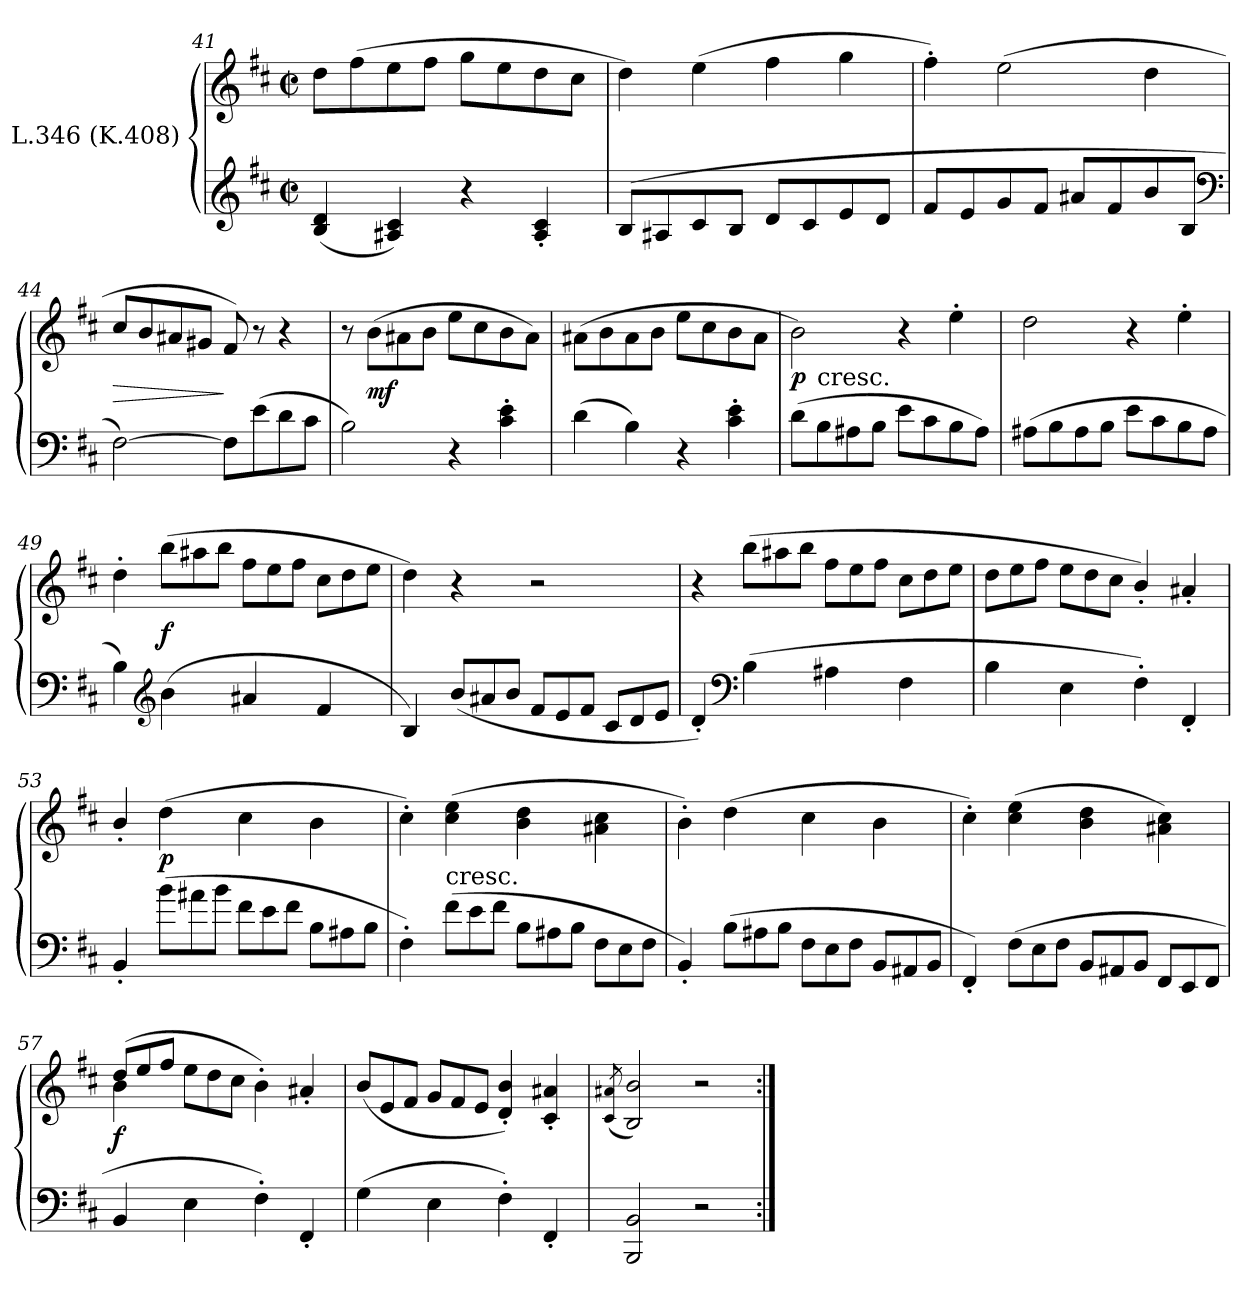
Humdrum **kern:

**kern	**kern	**dynam
*part1	*part1	*part1
*staff2	*staff1	*staff1/2
*I"L.346 (K.408)	*	*
*clefG2	*clefG2	*
*k[f#c#]	*k[f#c#]	*
*b:	*b:	*
*M2/2	*M2/2	*
*met(c|)	*met(c|)	*
=41	=41	=41
(4B 4d	8ddL	.
.	(8ff#	.
4A#X 4c#)	8ee	.
.	8ff#J	.
4r	8ggL	.
.	8ee	.
4A#' 4c#'	8dd	.
.	8cc#J	.
!!LO:LB:g=z
=42	=42	=42
(<8BL	4dd)	.
8A#X	.	.
8c#	(4ee	.
8BJ	.	.
8dL	4ff#	.
8c#	.	.
8e	4gg	.
8dJ	.	.
=43	=43	=43
8f#L	4ff#')	.
8e	.	.
8g	(2ee	.
8f#J	.	.
8a#XL	.	.
8f#	.	.
8b	4dd	.
8BJ	.	.
*clefF4	*	*
=44	=44	=44
[2F#)	8cc#L	>
.	8b	.
.	8a#X	.
.	8g#XJ	.
8F#L]	8f#)	]
(8e	8r	.
8d	4r	.
8c#J	.	.
=45	=45	=45
2B)	8r	.
.	(8b\L	mf
.	8a#X\	.
.	8b\J	.
4r	8eeL	.
.	8cc#	.
4c#' 4e'	8b	.
.	8a#J)	.
!!LO:LB:g=z
=46	=46	=46
(4d	(8a#X\L	.
.	8b\	.
4B)	8a#\	.
.	8b\J	.
4r	8eeL	.
.	8cc#	.
4c#' 4e'	8b	.
.	8a#J	.
=47	=47	=47
*	*^	*
(8dL	2b)	8ryy	p
!	!	!LO:TX:c:t=cresc.	!
8B	.	2..ryy	.
8A#X	.	.	.
8BJ	.	.	.
8eL	4r	.	.
8c#	.	.	.
8B	4ee'	.	.
8A#J)	.	.	.
*	*v	*v	*
=48	=48	=48
(8A#XL	2dd	.
8B	.	.
8A#	.	.
8BJ	.	.
8eL	4r	.
8c#	.	.
8B	4ee'	.
8A#J	.	.
=49	=49	=49
4B)	4dd'	.
*clefG2	*	*
*	*Xtuplet	*
(<4b	(12bbL	f
.	12aa#X	.
.	12bbJ	.
4a#X	12ff#L	.
.	12ee	.
.	12ff#J	.
4f#	12cc#L	.
.	12dd	.
.	12eeJ	.
!!LO:LB:g=z
=50	=50	=50
4B)	4dd)	.
*Xtuplet	*	*
(12bL	4r	.
12a#X	.	.
12bJ	.	.
12f#L	2r	.
12e	.	.
12f#J	.	.
12c#L	.	.
12d	.	.
12eJ	.	.
=51	=51	=51
4d')	4r	.
*clefF4	*	*
(4B	(12bbL	.
.	12aa#X	.
.	12bbJ	.
4A#X	12ff#L	.
.	12ee	.
.	12ff#J	.
4F#	12cc#L	.
.	12dd	.
.	12eeJ	.
=52	=52	=52
4B	12ddL	.
.	12ee	.
.	12ff#J	.
4E	12eeL	.
.	12dd	.
.	12cc#J	.
4F#')	4b'/)	.
4FF#'	4a#X'	.
!!LO:LB:g=z
=53	=53	=53
4BB'	4b'/	.
(12bL	(4dd	p
12a#X	.	.
12bJ	.	.
12f#L	4cc#	.
12e	.	.
12f#J	.	.
12BL	4b	.
12A#X	.	.
12BJ	.	.
=54	=54	=54
4F#')	4cc#')	.
!	!LO:TX:c:t=cresc.	!
(12f#L	(4cc# 4ee	.
12e	.	.
12f#J	.	.
12BL	4b 4dd	.
12A#X	.	.
12BJ	.	.
12F#L	4a#X 4cc#	.
12E	.	.
12F#J	.	.
=55	=55	=55
4BB')	4b')	.
(12BL	(4dd	.
12A#X	.	.
12BJ	.	.
12F#L	4cc#	.
12E	.	.
12F#J	.	.
12BBL	4b	.
12AA#X	.	.
12BBJ	.	.
!!LO:LB:g=z
=56	=56	=56
4FF#')	4cc#')	.
(<12F#L	(4cc# 4ee	.
12E	.	.
12F#J	.	.
12BBL	4b 4dd	.
12AA#X	.	.
12BBJ	.	.
12FF#L	4a#X 4cc#)	.
12EE	.	.
12FF#J	.	.
=57	=57	=57
*	*^	*
4BB	(12ddL	4b	f
.	12ee	.	.
.	12ff#J	.	.
4E	4ryy	12eeL	.
.	.	12dd	.
.	.	12cc#J	.
4F#')	4b'<)	4ryy	.
4FF#'	4a#X'	4ryy	.
*	*v	*v	*
=58	=58	=58
(4G	(12bL	.
.	12e	.
.	12f#J	.
4E	12gL	.
.	12f#	.
.	12eJ	.
4F#')	4d' 4b')	.
4FF#'	4c#' 4a#X'	.
=59	=59	=59
.	(8qc# 8qa#X	.
2BBB 2BB	2B 2b)	.
2r	2r	.
=:|!	=:|!	=:|!
*-	*-	*-
